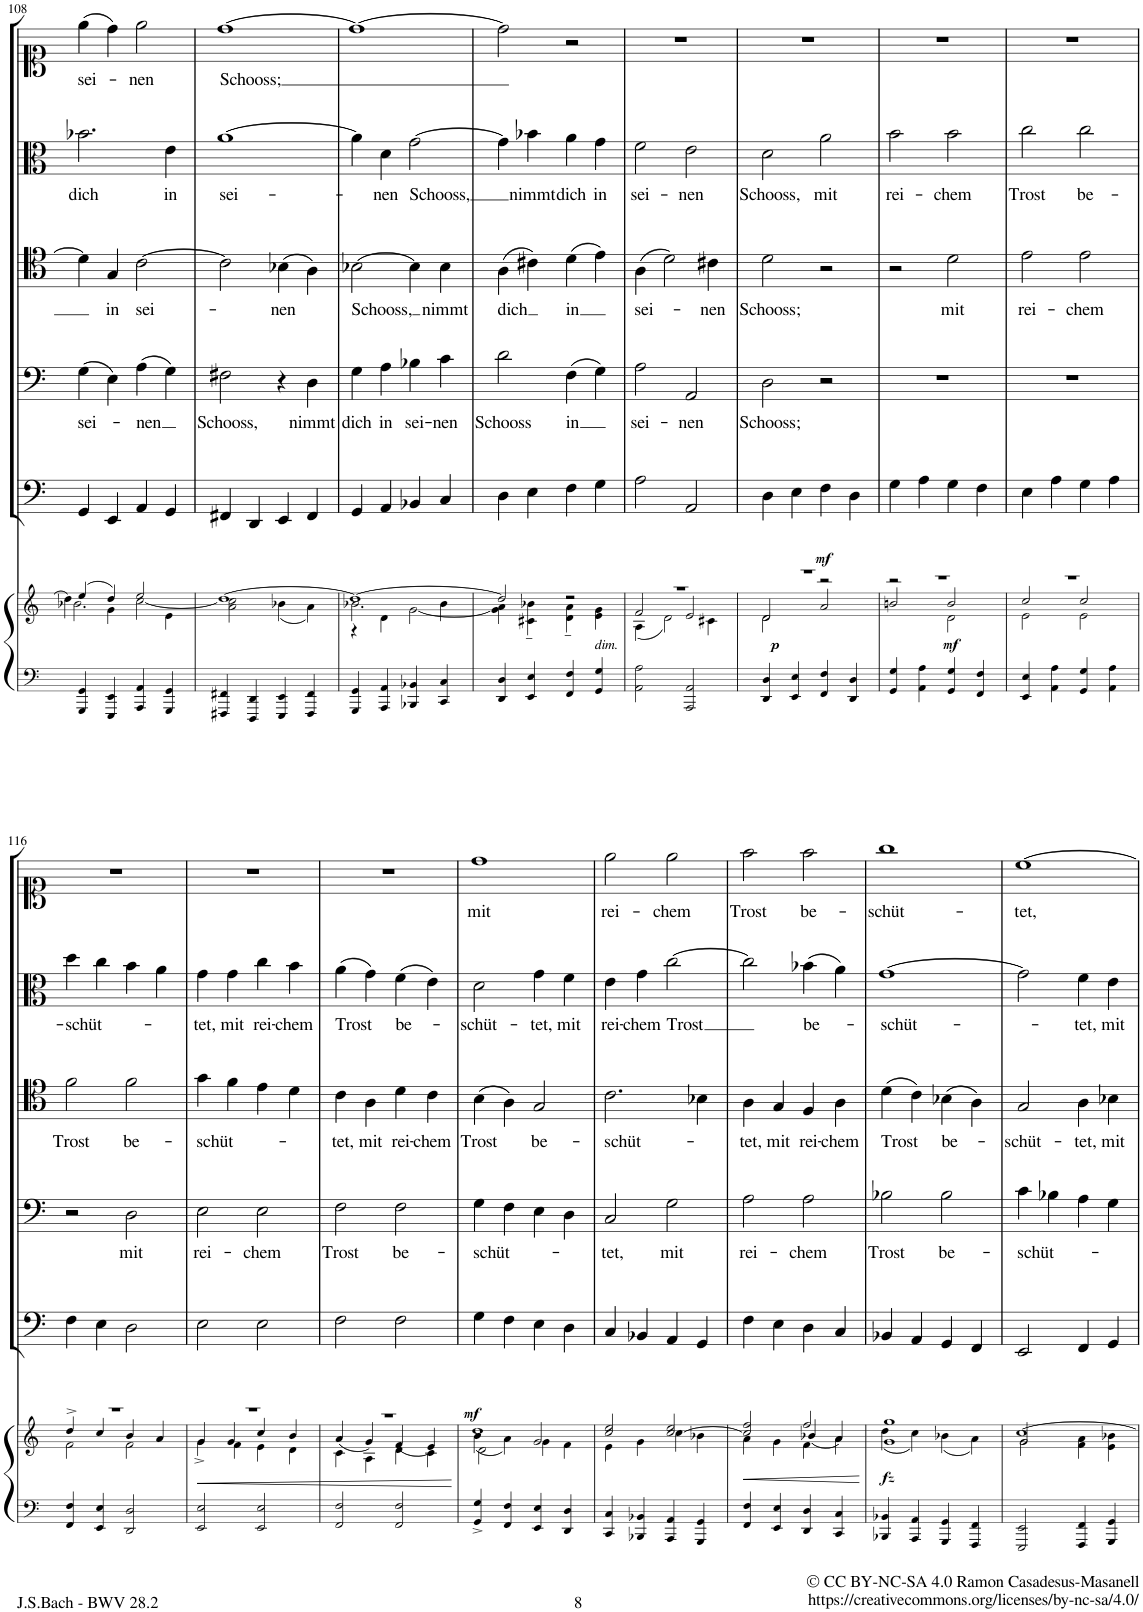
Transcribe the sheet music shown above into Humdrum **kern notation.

**kern	**kern	**dynam	**kern	**kern	**text	**kern	**text	**kern	**text	**kern	**text
*part6	*part6	*part6	*part5	*part4	*part4	*part3	*part3	*part2	*part2	*part1	*part1
*staff7	*staff6	*staff6/7	*staff5	*staff4	*staff4	*staff3	*staff3	*staff2	*staff2	*staff1	*staff1
*I"Piano reduction	*	*	*I"Continuo	*I"Basso. Trombone III. col Basso.	*	*I"Tenore.  Trombone II. Viola. Taille col Tenore.	*	*I"Alto. Trombone I.VioIino II. Oboe II. coll'Alto	*	*I"Soprano. Cornetto.Violino I. Oboe I. col Soprano	*
*I'Pno	*	*	*	*	*	*	*	*	*	*	*
!!LO:PB:g=z
*clefF4	*clefG2	*	*clefF4	*clefF4	*	*clefC4	*	*clefC3	*	*clefC1	*
*k[]	*k[]	*	*k[]	*k[]	*	*k[]	*	*k[]	*	*k[]	*
*M2/2	*M2/2	*	*M2/2	*M2/2	*	*M2/2	*	*M2/2	*	*M2/2	*
*met(c|)	*met(c|)	*	*met(c|)	*met(c|)	*	*met(c|)	*	*met(c|)	*	*met(c|)	*
=108	=108	=108	=108	=108	=108	=108	=108	=108	=108	=108	=108
*	*^	*	*	*	*	*	*	*	*	*	*
*	*	*^	*	*	*	*	*	*	*	*	*	*
!	!	!	!	!	!	!	!LO:LY:b	!	!	!	!LO:LY:b	!	!LO:LY:b
4GGG/ 4GG/	(4ee/	2.b-X\	4dd\]	.	4GG/	(4G\	sei-	4d\]	.	2.b-X\	dich	(4ee\	sei-
!	!	!	!	!	!	!	!	!	!LO:LY:b	!	!	!	!
4EEE/ 4EE/	4dd/)	.	4g\	.	4EE/	4E\)	.	4G/	in	.	.	4dd\)	.
!	!	!	!	!	!	!	!LO:LY:b	!	!LO:LY:b	!	!	!	!LO:LY:b
4AAA/ 4AA/	2ee/	.	[2cc\	.	4AA/	(4A\	-nen	[2c\	sei-	.	.	2ee\	nen
!	!	!	!	!	!	!	!	!	!	!	!LO:LY:b	!	!
4GGG/ 4GG/	.	4e\	.	.	4GG/	4G\)	.	.	.	4e\	in	.	.
*	*	*v	*v	*	*	*	*	*	*	*	*	*	*
=109	=109	=109	=109	=109	=109	=109	=109	=109	=109	=109	=109	=109
!	!	!	!	!	!	!LO:LY:b	!	!	!	!LO:LY:b	!	!LO:LY:b
4FFF#X/ 4FF#X/	[1dd	2a\ 2cc\]	.	4FF#X/	2F#X\	Schooss,	2c\]	.	[1a	sei-	[1dd	Schooss;
4DDD/ 4DD/	.	.	.	4DD/	.	.	.	.	.	.	.	.
!	!	!	!	!	!	!	!	!LO:LY:b	!	!	!	!
4EEE/ 4EE/	.	(4b-X\	.	4EE/	4r	.	(4B-X\	-nen	.	.	.	.
!	!	!	!	!	!	!LO:LY:b	!	!	!	!	!	!
4FFF#/ 4FF#/	.	4a\)	.	4FF#/	4D\	nimmt	4A\)	.	.	.	.	.
=110	=110	=110	=110	=110	=110	=110	=110	=110	=110	=110	=110	=110
*	*	*^	*	*	*	*	*	*	*	*	*	*
!	!	!	!	!	!	!	!LO:LY:b	!	!LO:LY:b	!	!	!	!
4GGG/ 4GG/	1dd_	2.b-X\	4r	.	4GG/	4G\	dich	[2B-X\	Schooss,	4a\]	.	1dd_	.
!	!	!	!	!	!	!	!LO:LY:b	!	!	!	!LO:LY:b	!	!
4AAA/ 4AA/	.	.	4d\	.	4AA/	4A\	in	.	.	4d\	-nen	.	.
!	!	!	!	!	!	!	!LO:LY:b	!	!	!	!LO:LY:b	!	!
4BBB-X/ 4BB-X/	.	.	[2g\	.	4BB-X/	4B-X\	sei-	4B-\]	.	[2g\	Schooss,	.	.
!	!	!	!	!	!	!	!LO:LY:b	!	!LO:LY:b	!	!	!	!
4CC/ 4C/	.	4b-\	.	.	4C/	4c\	-nen	4B-\	nimmt	.	.	.	.
*	*	*v	*v	*	*	*	*	*	*	*	*	*	*
=111	=111	=111	=111	=111	=111	=111	=111	=111	=111	=111	=111	=111
!	!	!	!	!	!	!LO:LY:b	!	!LO:LY:b	!	!	!	!
4DD/ 4D/	2dd/]	4g\] 4a\	.	4D\	2d\	Schooss	(4A\	dich	4g\]	.	2dd\]	.
!	!	!	!	!	!	!	!	!	!	!LO:LY:b	!	!
4EE/ 4E/	.	4c#X\~ 4b-X\~	.	4E\	.	.	4c#X\)	.	4b-X\	nimmt	.	.
!	!	!	!	!	!	!LO:LY:b	!	!LO:LY:b	!	!LO:LY:b	!	!
4FF/ 4F/	2r	4d\~ 4a\~	.	4F\	(4F\	in	(4d\	in	4a\	dich	2r	.
!	!	!LO:TX:b:i:t=dim.	!	!	!	!	!	!	!	!	!	!
!	!	!	!	!	!	!	!	!	!	!LO:LY:b	!	!
4GG/ 4G/	.	4e\ 4g\	.	4G\	4G\)	.	4e\)	.	4g\	in	.	.
=112	=112	=112	=112	=112	=112	=112	=112	=112	=112	=112	=112	=112
*	*	*^	*	*	*	*	*	*	*	*	*	*
!	!	!	!	!	!	!	!LO:LY:b	!	!LO:LY:b	!	!LO:LY:b	!	!
2AA\ 2A\	1r	(4A\	2f/	.	2A\	2A\	sei-	(4A\	sei-	2f\	sei-	1r	.
.	.	2d\)	.	.	.	.	.	2d\)	.	.	.	.	.
!	!	!	!	!	!	!	!LO:LY:b	!	!	!	!LO:LY:b	!	!
2AAA/ 2AA/	.	.	2e/	.	2AA/	2AA/	-nen	.	.	2e\	-nen	.	.
!	!	!	!	!	!	!	!	!	!LO:LY:b	!	!	!	!
.	.	4c#X\	.	.	.	.	.	4c#X\	-nen	.	.	.	.
=113	=113	=113	=113	=113	=113	=113	=113	=113	=113	=113	=113	=113	=113
!	!	!	!	!LO:DY:b	!	!	!LO:LY:b	!	!LO:LY:b	!	!LO:LY:b	!	!
4DD/ 4D/	1r	2d\	2d/	p	4D\	2D\	Schooss;	2d\	Schooss;	2d\	Schooss,	1r	.
4EE/ 4E/	.	.	.	.	4E\	.	.	.	.	.	.	.	.
!	!	!	!	!LO:DY:a	!	!	!	!	!	!	!LO:LY:b	!	!
4FF/ 4F/	.	2r	2a/	mf	4F\	2r	.	2r	.	2a\	mit	.	.
4DD/ 4D/	.	.	.	.	4D\	.	.	.	.	.	.	.	.
=114	=114	=114	=114	=114	=114	=114	=114	=114	=114	=114	=114	=114	=114
!	!	!	!	!	!	!	!	!	!	!	!LO:LY:b	!	!
4GG/ 4G/	1r	2r	2bn/	.	4G\	1r	.	2r	.	2b\	rei-	1r	.
4AA\ 4A\	.	.	.	.	4A\	.	.	.	.	.	.	.	.
!	!	!	!	!LO:DY:b	!	!	!	!	!LO:LY:b	!	!LO:LY:b	!	!
4GG/ 4G/	.	2d\	2b/	mf	4G\	.	.	2d\	mit	2b\	-chem	.	.
4FF/ 4F/	.	.	.	.	4F\	.	.	.	.	.	.	.	.
=115	=115	=115	=115	=115	=115	=115	=115	=115	=115	=115	=115	=115	=115
!	!	!	!	!	!	!	!	!	!LO:LY:b	!	!LO:LY:b	!	!
4EE/ 4E/	1r	2e\	2cc/	.	4E\	1r	.	2e\	rei-	2cc\	Trost	1r	.
4AA\ 4A\	.	.	.	.	4A\	.	.	.	.	.	.	.	.
!	!	!	!	!	!	!	!	!	!LO:LY:b	!	!LO:LY:b	!	!
4GG/ 4G/	.	2e\	2cc/	.	4G\	.	.	2e\	-chem	2cc\	be-	.	.
4AA\ 4A\	.	.	.	.	4A\	.	.	.	.	.	.	.	.
!!LO:LB:g=z
=116	=116	=116	=116	=116	=116	=116	=116	=116	=116	=116	=116	=116	=116
!	!	!	!	!	!	!	!	!	!LO:LY:b	!	!LO:LY:b	!	!
4FF/ 4F/	1r	2f\	4dd^/	.	4F\	2r	.	2f\	Trost	4dd\	-schüt-	1r	.
4EE/ 4E/	.	.	4cc/	.	4E\	.	.	.	.	4cc\	.	.	.
!	!	!	!	!	!	!	!LO:LY:b	!	!LO:LY:b	!	!	!	!
2DD/ 2D/	.	2f\	4b/	.	2D\	2D\	mit	2f\	be-	4b\	.	.	.
.	.	.	4a/	.	.	.	.	.	.	4a\	.	.	.
=117	=117	=117	=117	=117	=117	=117	=117	=117	=117	=117	=117	=117	=117
!	!	!	!	!LO:HP:b	!	!	!LO:LY:b	!	!LO:LY:b	!	!LO:LY:b	!	!
2EE/ 2E/	1r	4g^\	4g/	<	2E\	2E\	rei-	4g\	-schüt-	4g\	tet,	1r	.
!	!	!	!	!	!	!	!	!	!	!	!LO:LY:b	!	!
.	.	4f\	4g/	.	.	.	.	4f\	.	4g\	mit	.	.
!	!	!	!	!	!	!	!LO:LY:b	!	!	!	!LO:LY:b	!	!
2EE/ 2E/	.	4e\	4cc/	.	2E\	2E\	-chem	4e\	.	4cc\	rei-	.	.
!	!	!	!	!	!	!	!	!	!	!	!LO:LY:b	!	!
.	.	4d\	4b/	.	.	.	.	4d\	.	4b\	-chem	.	.
=118	=118	=118	=118	=118	=118	=118	=118	=118	=118	=118	=118	=118	=118
!	!	!	!	!	!	!	!LO:LY:b	!	!LO:LY:b	!	!LO:LY:b	!	!
2FF/ 2F/	1r	4c\	(4a/	.	2F\	2F\	Trost	4c\	tet,	(4a\	Trost	1r	.
!	!	!	!	!	!	!	!	!	!LO:LY:b	!	!	!	!
.	.	4A\	4g/)	.	.	.	.	4A\	mit	4g\)	.	.	.
!	!	!	!	!	!	!	!LO:LY:b	!	!LO:LY:b	!	!LO:LY:b	!	!
2FF/ 2F/	.	4d\	(4f/	.	2F\	2F\	be-	4d\	rei-	(4f\	be-	.	.
!	!	!	!	!	!	!	!	!	!LO:LY:b	!	!	!	!
.	.	4c\	4e/)	.	.	.	.	4c\	-chem	4e\)	.	.	.
=119	=119	=119	=119	=119	=119	=119	=119	=119	=119	=119	=119	=119	=119
!	!	!	!	!LO:DY:a	!	!	!LO:LY:b	!	!LO:LY:b	!	!LO:LY:b	!	!LO:LY:b
4GG/^ 4G/^	1dd	2d\	(4b\	mf	4G\	4G\	-schüt-	(4B\	Trost	2d\	schüt-	1dd	mit
4FF/ 4F/	.	.	4a\)	.	4F\	4F\	.	4A\)	.	.	.	.	.
!	!	!	!	!	!	!	!	!	!LO:LY:b	!	!LO:LY:b	!	!
4EE/ 4E/	.	4g\	2g/	.	4E\	4E\	.	2G/	be-	4g\	-tet,	.	.
!	!	!	!	!	!	!	!	!	!	!	!LO:LY:b	!	!
4DD/ 4D/	.	4f\	.	.	4D\	4D\	.	.	.	4f\	mit	.	.
*	*	*v	*v	*	*	*	*	*	*	*	*	*	*
=120	=120	=120	=120	=120	=120	=120	=120	=120	=120	=120	=120	=120
!	!	!	!	!	!	!LO:LY:b	!	!LO:LY:b	!	!LO:LY:b	!	!LO:LY:b
4CC/ 4C/	2cc/ 2ee/	4e\	.	4C/	2C/	tet,	2.c\	-schüt-	4e\	rei-	2ee\	rei-
!	!	!	!	!	!	!	!	!	!	!LO:LY:b	!	!
4BBB-X/ 4BB-X/	.	4g\	.	4BB-X/	.	.	.	.	4g\	-chem	.	.
!	!	!	!	!	!	!LO:LY:b	!	!	!	!LO:LY:b	!	!LO:LY:b
4AAA/ 4AA/	[2cc/ 2ee/	4cc\	.	4AA/	2G\	mit	.	.	[2cc\	Trost	2ee\	-chem
4GGG/ 4GG/	.	4b-X\	.	4GG/	.	.	4B-X\	.	.	.	.	.
=121	=121	=121	=121	=121	=121	=121	=121	=121	=121	=121	=121	=121
*	*	*^	*	*	*	*	*	*	*	*	*	*
!	!	!	!	!	!	!	!LO:LY:b	!	!LO:LY:b	!	!	!	!LO:LY:b
4FF/ 4F/	2cc/] 2ff/	4a\	2ryy	.	4F\	2A\	rei-	4A\	-tet,	2cc\]	.	2ff\	Trost
!	!	!	!	!	!	!	!	!	!LO:LY:b	!	!	!	!
4EE/ 4E/	.	4g\	.	.	4E\	.	.	4G/	mit	.	.	.	.
!	!	!	!	!	!	!	!LO:LY:b	!	!LO:LY:b	!	!LO:LY:b	!	!LO:LY:b
4DD/ 4D/	2ff/	4f\	(4b-X/	.	4D\	2A\	-chem	4F/	rei-	(4b-X\	be-	2ff\	be-
!	!	!	!	!	!	!	!	!	!LO:LY:b	!	!	!	!
4CC/ 4C/	.	4a\	4a/)	.	4C/	.	.	4A\	-chem	4a\)	.	.	.
*	*v	*v	*v	*	*	*	*	*	*	*	*	*	*
.	.	[	.	.	.	.	.	.	.	.	.
=122	=122	=122	=122	=122	=122	=122	=122	=122	=122	=122	=122
*	*^	*	*	*	*	*	*	*	*	*	*
!	!	!	!LO:DY:b	!	!	!LO:LY:b	!	!LO:LY:b	!	!LO:LY:b	!	!LO:LY:b
4BBB-X/ 4BB-X/	1g 1gg	(4dd\	fz	4BB-X/	2B-X\	Trost	(4d\	Trost	[1g	schüt-	1gg	-schüt-
4AAA/ 4AA/	.	4cc\)	.	4AA/	.	.	4c\)	.	.	.	.	.
!	!	!	!	!	!	!LO:LY:b	!	!LO:LY:b	!	!	!	!
4GGG/ 4GG/	.	(4b-X\	.	4GG/	2B-\	be-	(4B-X\	be-	.	.	.	.
4FFF/ 4FF/	.	4a\)	.	4FF/	.	.	4A\)	.	.	.	.	.
=123	=123	=123	=123	=123	=123	=123	=123	=123	=123	=123	=123	=123
*	*	*^	*	*	*	*	*	*	*	*	*	*
!	!	!	!	!	!	!	!LO:LY:b	!	!LO:LY:b	!	!	!	!LO:LY:b
2EEE/ 2EE/	[1cc	2g\	2g/	.	2EE/	4c\	-schüt-	2G/	schüt-	2g\]	.	[1cc	-tet,
.	.	.	.	.	.	4B-X\	.	.	.	.	.	.	.
!	!	!	!	!	!	!	!	!	!LO:LY:b	!	!LO:LY:b	!	!
4FFF/ 4FF/	.	4f\ 4a\	2ryy	.	4FF/	4A\	.	4A\	-tet,	4f\	-tet,	.	.
!	!	!	!	!	!	!	!	!	!LO:LY:b	!	!LO:LY:b	!	!
4GGG/ 4GG/	.	4e\ 4b-X\	.	.	4GG/	4G\	.	4B-X\	mit	4e\	mit	.	.
*	*v	*v	*v	*	*	*	*	*	*	*	*	*	*
=	=	=	=	=	=	=	=	=	=	=	=
*-	*-	*-	*-	*-	*-	*-	*-	*-	*-	*-	*-
